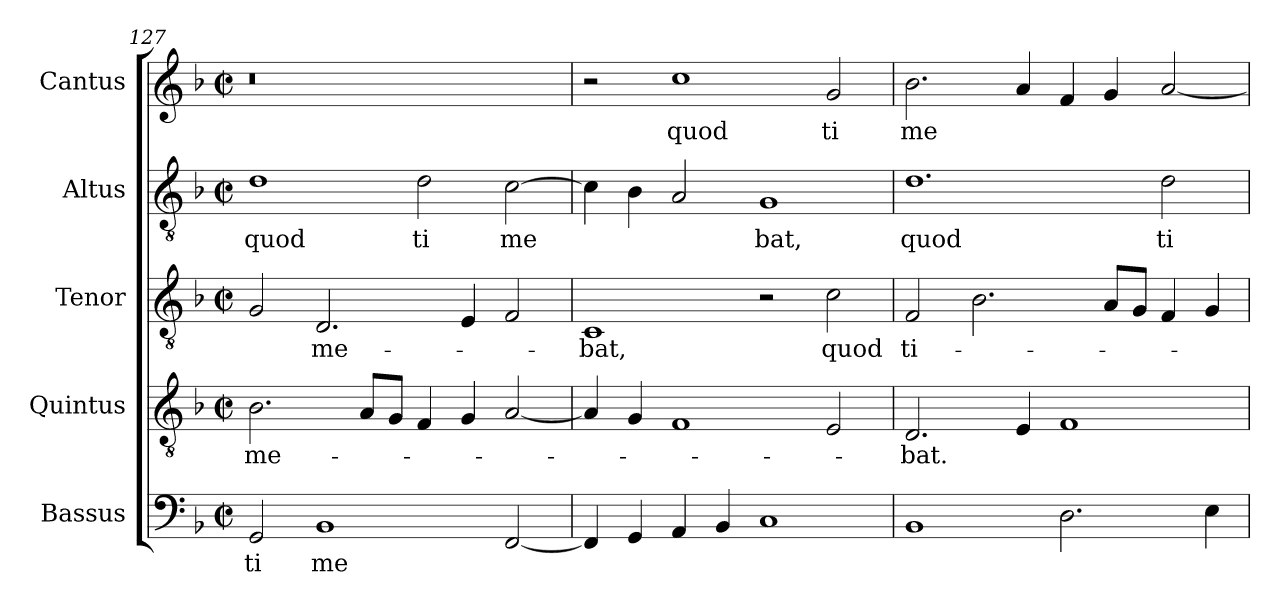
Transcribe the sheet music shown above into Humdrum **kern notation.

**kern	**text	**kern	**text	**kern	**text	**kern	**text	**kern	**text
*part5	*part5	*part4	*part4	*part3	*part3	*part2	*part2	*part1	*part1
*staff5	*staff5	*staff4	*staff4	*staff3	*staff3	*staff2	*staff2	*staff1	*staff1
*I"Bassus	*	*I"Quintus	*	*I"Tenor	*	*I"Altus	*	*I"Cantus	*
*clefF4	*	*clefGv2	*	*clefGv2	*	*clefGv2	*	*clefG2	*
*k[b-]	*	*k[b-]	*	*k[b-]	*	*k[b-]	*	*k[b-]	*
*F:	*	*F:	*	*F:	*	*F:	*	*F:	*
*M2/2	*	*M2/2	*	*M2/2	*	*M2/2	*	*M2/2	*
*met(c|)	*	*met(c|)	*	*met(c|)	*	*met(c|)	*	*met(c|)	*
=127	=127	=127	=127	=127	=127	=127	=127	=127	=127
!	!LO:LY:b:cj	!	!LO:LY:b	!	!	!	!LO:LY:b:cj	!	!
2GG/	ti	2.B-\	-me-	2G/	.	1d	quod	0r	.
!	!LO:LY:b:cj	!	!	!	!LO:LY:b	!	!	!	!
1BB-	me	.	.	2.D/	-me-	.	.	.	.
.	.	8A/L	.	.	.	.	.	.	.
.	.	8G/J	.	.	.	.	.	.	.
!	!	!	!	!	!	!	!LO:LY:b:cj	!	!
.	.	4F/	.	.	.	2d\	ti	.	.
.	.	4G/	.	4E/	.	.	.	.	.
!	!	!	!	!	!	!	!LO:LY:b	!	!
[<2FF/	.	[<2A/	.	2F/	.	[>2c\	me	.	.
=128	=128	=128	=128	=128	=128	=128	=128	=128	=128
!	!	!	!	!	!LO:LY:b:cj	!	!	!	!
4FF/]	.	4A/]	.	1C	-bat,	4c\]	.	2r	.
4GG/	.	4G/	.	.	.	4B-\	.	.	.
!	!	!	!	!	!	!	!	!	!LO:LY:b:cj
4AA/	.	1F	.	.	.	2A/	.	1cc	quod
4BB-/	.	.	.	.	.	.	.	.	.
!	!	!	!	!	!	!	!LO:LY:b:cj	!	!
1C	.	.	.	2r	.	1G	bat,	.	.
!	!	!	!	!	!LO:LY:b:cj	!	!	!	!LO:LY:b:cj
.	.	2E/	.	2c\	quod	.	.	2g/	ti
=129	=129	=129	=129	=129	=129	=129	=129	=129	=129
!	!	!	!LO:LY:b	!	!LO:LY:b:cj	!	!LO:LY:b:cj	!	!LO:LY:b
1BB-	.	2.D/	-bat.	2F/	ti-	1.d	quod	2.b-\	me
.	.	.	.	2.B-\	.	.	.	.	.
.	.	4E/	.	.	.	.	.	4a/	.
2.D\	.	1F	.	.	.	.	.	4f/	.
.	.	.	.	8A/L	.	.	.	4g/	.
.	.	.	.	8G/J	.	.	.	.	.
!	!	!	!	!	!	!	!LO:LY:b:cj	!	!
.	.	.	.	4F/	.	2d\	ti	[<2a/	.
4E\	.	.	.	4G/	.	.	.	.	.
=	=	=	=	=	=	=	=	=	=
*-	*-	*-	*-	*-	*-	*-	*-	*-	*-
